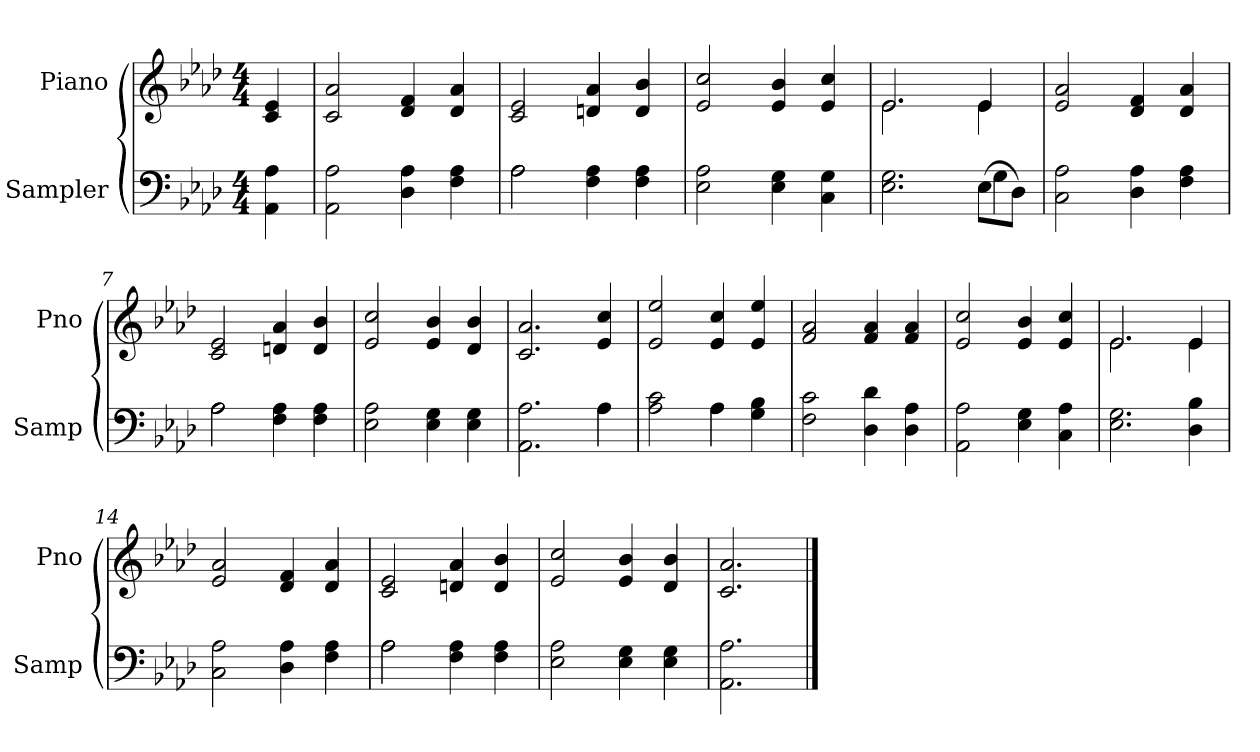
**kern	**kern
*part2	*part1
*staff2	*staff1
*I"Sampler	*I"Piano
*I'Samp	*I'Pno
*clefF4	*clefG2
*k[b-e-a-d-]	*k[b-e-a-d-]
*A-:	*A-:
*M4/4	*M4/4
=1	=1
4AA- 4A-	4c 4e-
=2	=2
2AA- 2A-	2c 2a-
4D- 4A-	4d- 4f
4F 4A-	4d- 4a-
=3	=3
*^	*
2A-\	2A-	2c 2e-
4F 4A-	2ryy	4dn 4a-
4F 4A-	.	4d 4b-
*v	*v	*
=4	=4
2E- 2A-	2e- 2cc
4E- 4G	4e- 4b-
4C 4G	4e- 4cc
=5	=5
*^	*^
2.E- 2.G	2.ryy	2.e-/	2.e-
(8E-\L	4G	4e-/	4e-
8D-\J)	.	.	.
*v	*v	*	*
*	*v	*v
=6	=6
2C 2A-	2e- 2a-
4D- 4A-	4d- 4f
4F 4A-	4d- 4a-
=7	=7
*^	*
2A-\	2A-	2c 2e-
4F 4A-	2ryy	4dn 4a-
4F 4A-	.	4d 4b-
*v	*v	*
=8	=8
2E- 2A-	2e- 2cc
4E- 4G	4e- 4b-
4E- 4G	4d- 4b-
=9	=9
*^	*
2.AA- 2.A-	2.ryy	2.c 2.a-
4A-\	4A-	4e- 4cc
=10	=10	=10
2A- 2c	2ryy	2e- 2ee-
4A-\	4A-	4e- 4cc
4G 4B-	4ryy	4e- 4ee-
*v	*v	*
=11	=11
2F 2c	2f 2a-
4D- 4d-	4f 4a-
4D- 4A-	4f 4a-
=12	=12
2AA- 2A-	2e- 2cc
4E- 4G	4e- 4b-
4C 4A-	4e- 4cc
=13	=13
*	*^
2.E- 2.G	2.e-/	2.e-
4D- 4B-	4e-/	4e-
*	*v	*v
=14	=14
2C 2A-	2e- 2a-
4D- 4A-	4d- 4f
4F 4A-	4d- 4a-
=15	=15
*^	*
2A-\	2A-	2c 2e-
4F 4A-	2ryy	4dn 4a-
4F 4A-	.	4d 4b-
*v	*v	*
=16	=16
2E- 2A-	2e- 2cc
4E- 4G	4e- 4b-
4E- 4G	4d- 4b-
=17	=17
2.AA- 2.A-	2.c 2.a-
==	==
*-	*-
